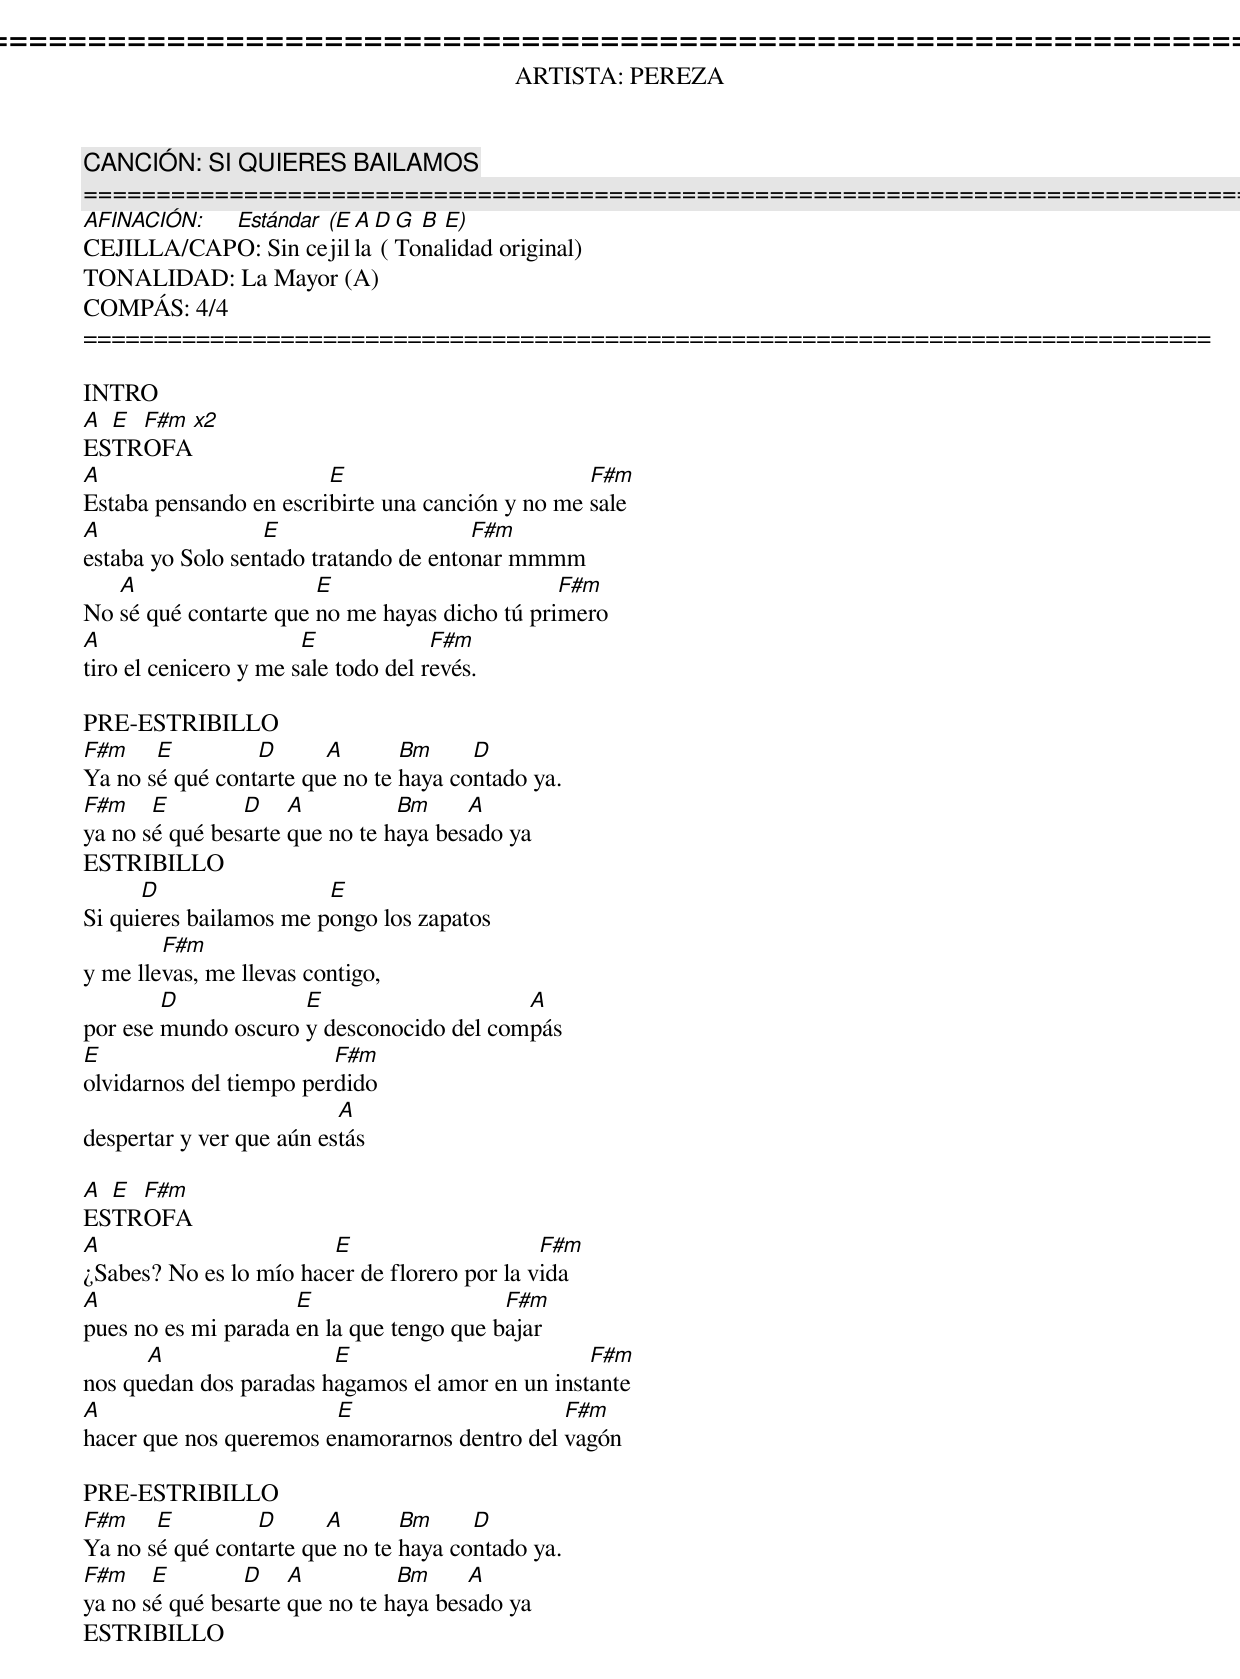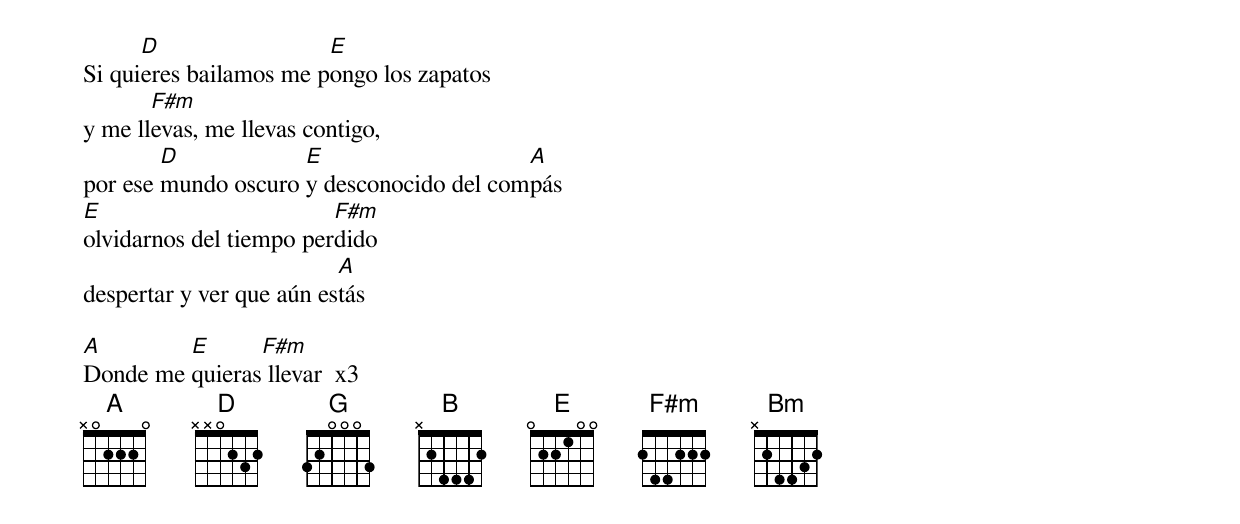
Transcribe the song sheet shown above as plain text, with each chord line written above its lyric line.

================================================================================
ARTISTA: PEREZA
CANCIÓN: SI QUIERES BAILAMOS
================================================================================
AFINACIÓN: Estándar (E A D G B E)
CEJILLA/CAPO: Sin cejilla (Tonalidad original)
TONALIDAD: La Mayor (A)
COMPÁS: 4/4
================================================================================

INTRO
A E F#m x2
ESTROFA
A                       E                         F#m
Estaba pensando en escribirte una canción y no me sale
A                 E                    F#m
estaba yo Solo sentado tratando de entonar mmmm
   A                   E                       F#m
No sé qué contarte que no me hayas dicho tú primero
A                      E             F#m
tiro el cenicero y me sale todo del revés.

PRE-ESTRIBILLO
F#m    E         D      A       Bm     D
Ya no sé qué contarte que no te haya contado ya.
F#m    E        D    A          Bm     A
ya no sé qué besarte que no te haya besado ya
ESTRIBILLO
      D                 E
Si quieres bailamos me pongo los zapatos
        F#m
y me llevas, me llevas contigo,
        D            E                    A
por ese mundo oscuro y desconocido del compás
E                        F#m
olvidarnos del tiempo perdido
                          A
despertar y ver que aún estás

A E F#m
ESTROFA
A                       E                     F#m
¿Sabes? No es lo mío hacer de florero por la vida
A                    E                    F#m
pues no es mi parada en la que tengo que bajar
      A                 E                        F#m
nos quedan dos paradas hagamos el amor en un instante
A                       E                     F#m
hacer que nos queremos enamorarnos dentro del vagón

PRE-ESTRIBILLO
F#m    E         D      A       Bm     D
Ya no sé qué contarte que no te haya contado ya.
F#m    E        D    A          Bm     A
ya no sé qué besarte que no te haya besado ya
ESTRIBILLO
      D                 E
Si quieres bailamos me pongo los zapatos
       F#m
y me llevas, me llevas contigo,
        D            E                    A
por ese mundo oscuro y desconocido del compás
E                        F#m
olvidarnos del tiempo perdido
                          A
despertar y ver que aún estás

A        E      F#m
Donde me quieras llevar  x3
